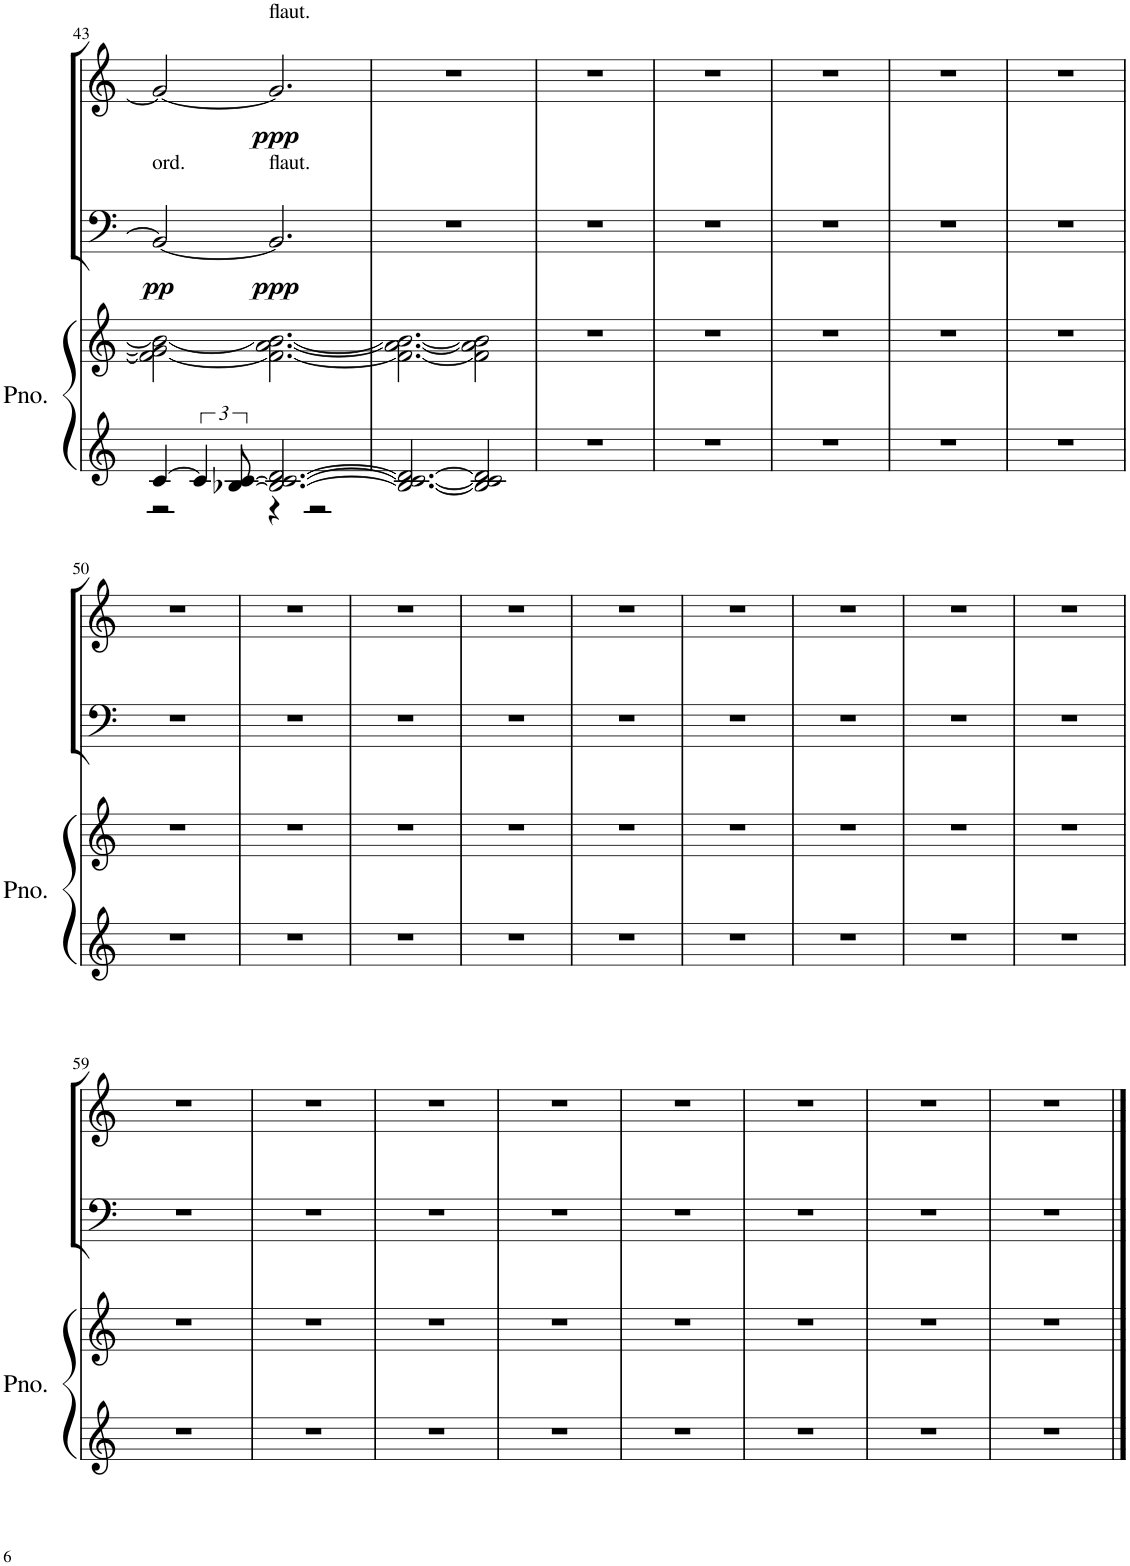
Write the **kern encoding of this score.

**kern	**kern	**kern	**dynam	**kern	**dynam
*part3	*part3	*part2	*part2	*part1	*part1
*staff4	*staff3	*staff2	*staff2	*staff1	*staff1
*I"Piano	*	*I"Violoncello	*	*I"Violin I	*
*I'Pno.	*	*I'Vc	*	*I'Vln	*
!!LO:PB:g=z
*clefG2	*clefG2	*clefF4	*	*clefG2	*
*k[]	*k[]	*k[]	*	*k[]	*
*M5/4	*M5/4	*M5/4	*	*M5/4	*
=43	=43	=43	=43	=43	=43
*^	*^	*	*	*	*
!	!	!	!	!LO:TX:a:t=ord.	!	!	!
!	!	!	!	!	!LO:DY:b	!	!
[4c/	2r	1ryy	2f\_ 2g\] 2b-\_	2BB-/_	pp	2g/_	.
6c/]	.	.	.	.	.	.	.
[12B-X/ [12c/	.	.	.	.	.	.	.
!	!	!	!	!	!	!LO:TX:a:t=flaut.	!
!	!	!	!	!LO:TX:a:t=flaut.	!	!	!
!	!	!	!	!	!LO:DY:b	!	!LO:DY:b
2.B-/_ 2.c/_ [2.d/	4r	.	2.f\_ [2.a\ 2.b-\_	2.BB-/]	ppp	2.g/]	ppp
.	2r	.	.	.	.	.	.
.	.	4ryy	.	.	.	.	.
*v	*v	*	*	*	*	*	*
=44	=44	=44	=44	=44	=44	=44
2.B-/_ 2.c/_ 2.d/_	1ryy	2.f\_ 2.a\_ 2.b-\_	4%5r	.	4%5r	.
2B-/] 2c/] 2d/]	.	2f\] 2a\] 2b-\]	.	.	.	.
.	4ryy	.	.	.	.	.
*	*v	*v	*	*	*	*
=45	=45	=45	=45	=45	=45
4%5r	4%5r	4%5r	.	4%5r	.
=46	=46	=46	=46	=46	=46
4%5r	4%5r	4%5r	.	4%5r	.
=47	=47	=47	=47	=47	=47
4%5r	4%5r	4%5r	.	4%5r	.
=48	=48	=48	=48	=48	=48
4%5r	4%5r	4%5r	.	4%5r	.
=49	=49	=49	=49	=49	=49
4%5r	4%5r	4%5r	.	4%5r	.
!!LO:LB:g=z
=50	=50	=50	=50	=50	=50
4%5r	4%5r	4%5r	.	4%5r	.
=51	=51	=51	=51	=51	=51
4%5r	4%5r	4%5r	.	4%5r	.
=52	=52	=52	=52	=52	=52
4%5r	4%5r	4%5r	.	4%5r	.
=53	=53	=53	=53	=53	=53
4%5r	4%5r	4%5r	.	4%5r	.
=54	=54	=54	=54	=54	=54
4%5r	4%5r	4%5r	.	4%5r	.
=55	=55	=55	=55	=55	=55
4%5r	4%5r	4%5r	.	4%5r	.
=56	=56	=56	=56	=56	=56
4%5r	4%5r	4%5r	.	4%5r	.
=57	=57	=57	=57	=57	=57
4%5r	4%5r	4%5r	.	4%5r	.
=58	=58	=58	=58	=58	=58
4%5r	4%5r	4%5r	.	4%5r	.
!!LO:LB:g=z
=59	=59	=59	=59	=59	=59
4%5r	4%5r	4%5r	.	4%5r	.
=60	=60	=60	=60	=60	=60
4%5r	4%5r	4%5r	.	4%5r	.
=61	=61	=61	=61	=61	=61
4%5r	4%5r	4%5r	.	4%5r	.
=62	=62	=62	=62	=62	=62
4%5r	4%5r	4%5r	.	4%5r	.
=63	=63	=63	=63	=63	=63
4%5r	4%5r	4%5r	.	4%5r	.
=64	=64	=64	=64	=64	=64
4%5r	4%5r	4%5r	.	4%5r	.
=65	=65	=65	=65	=65	=65
4%5r	4%5r	4%5r	.	4%5r	.
=66	=66	=66	=66	=66	=66
4%5r	4%5r	4%5r	.	4%5r	.
==	==	==	==	==	==
*-	*-	*-	*-	*-	*-
